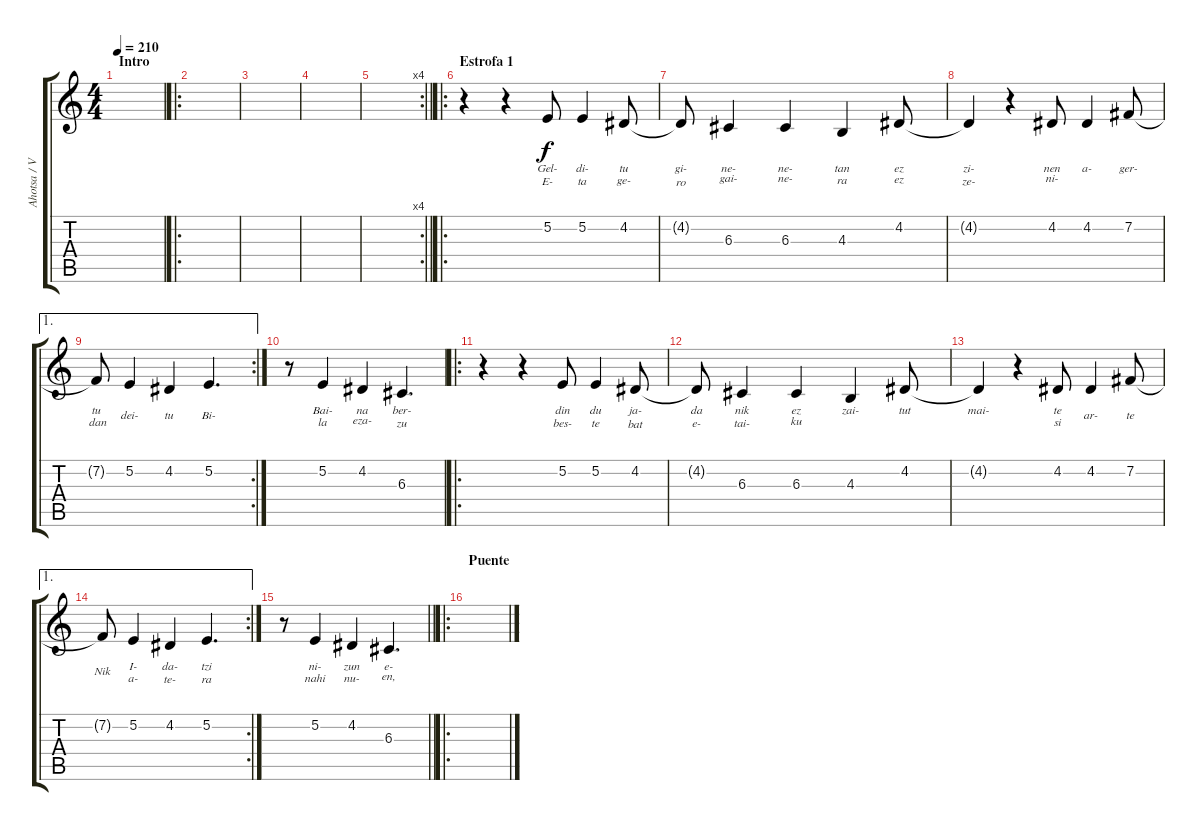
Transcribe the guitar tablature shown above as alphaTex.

\track ("Ahotsa / Voz" "Ahotsa / V") {instrument tenorsax}
\staff {score tabs}
\tuning (E4 B3 G3 D3 A2 E2) {hide}
\ts (4 4)
\section ("" "Intro")
\tempo 210
\clef g2
\ks c
|
\ro
|
|
|
\rc 4
\barLineRight lightlight
|
\ro
\section ("" "Estrofa 1")
r.4 r.4 5.2.8{lyrics (0 "Gel-") lyrics (1 "E-") lyrics (2 "") lyrics (3 "") lyrics (4 "")} 5.2.4{lyrics (0 "di-") lyrics (1 "ta") lyrics (2 "") lyrics (3 "") lyrics (4 "")} 4.2.8{lyrics (0 "tu") lyrics (1 "ge-") lyrics (2 "") lyrics (3 "") lyrics (4 "")} |
4.2{t}.8{lyrics (0 "gi-") lyrics (1 "ro") lyrics (2 "") lyrics (3 "") lyrics (4 "")} 6.3.4{lyrics (0 "ne-") lyrics (1 "gai-") lyrics (2 "") lyrics (3 "") lyrics (4 "")} 6.3.4{lyrics (0 "ne-") lyrics (1 "ne-") lyrics (2 "") lyrics (3 "") lyrics (4 "")} 4.3.4{lyrics (0 "tan") lyrics (1 "ra") lyrics (2 "") lyrics (3 "") lyrics (4 "")} 4.2.8{lyrics (0 "ez") lyrics (1 "ez") lyrics (2 "") lyrics (3 "") lyrics (4 "")} |
4.2{t}.4{lyrics (0 "zi-") lyrics (1 "ze-") lyrics (2 "") lyrics (3 "") lyrics (4 "")} r.4 4.2.8{lyrics (0 "nen") lyrics (1 "ni-") lyrics (2 "") lyrics (3 "") lyrics (4 "")} 4.2.4{lyrics (0 "a-") lyrics (1 " ") lyrics (2 "") lyrics (3 "") lyrics (4 "")} 7.2.8{lyrics (0 "ger-") lyrics (1 " ") lyrics (2 "") lyrics (3 "") lyrics (4 "")} |
\ae 1
\rc 2
7.2{t}.8{lyrics (0 "tu") lyrics (1 " dan") lyrics (2 "") lyrics (3 "") lyrics (4 "")} 5.2.4{lyrics (0 " ") lyrics (1 "dei-") lyrics (2 "") lyrics (3 "") lyrics (4 "")} 4.2.4{lyrics (0 " ") lyrics (1 "tu") lyrics (2 "") lyrics (3 "") lyrics (4 "")} 5.2.4{d lyrics (0 " ") lyrics (1 "Bi-") lyrics (2 "") lyrics (3 "") lyrics (4 "")} |
r.8 5.2.4{lyrics (0 "Bai-") lyrics (1 "la") lyrics (2 "") lyrics (3 "") lyrics (4 "")} 4.2.4{lyrics (0 "na") lyrics (1 "eza-") lyrics (2 "") lyrics (3 "") lyrics (4 "")} 6.3.4{d lyrics (0 "ber-") lyrics (1 "zu") lyrics (2 "") lyrics (3 "") lyrics (4 "")} |
\ro
r.4 r.4 5.2.8{lyrics (0 "din") lyrics (1 "bes-") lyrics (2 "") lyrics (3 "") lyrics (4 "")} 5.2.4{lyrics (0 "du") lyrics (1 "te") lyrics (2 "") lyrics (3 "") lyrics (4 "")} 4.2.8{lyrics (0 "ja-") lyrics (1 "bat") lyrics (2 "") lyrics (3 "") lyrics (4 "")} |
4.2{t}.8{lyrics (0 "da") lyrics (1 "e-") lyrics (2 "") lyrics (3 "") lyrics (4 "")} 6.3.4{lyrics (0 "nik") lyrics (1 "tai-") lyrics (2 "") lyrics (3 "") lyrics (4 "")} 6.3.4{lyrics (0 "ez") lyrics (1 "ku") lyrics (2 "") lyrics (3 "") lyrics (4 "")} 4.3.4{lyrics (0 "zai-") lyrics (1 " ") lyrics (2 "") lyrics (3 "") lyrics (4 "")} 4.2.8{lyrics (0 "tut") lyrics (1 " ") lyrics (2 "") lyrics (3 "") lyrics (4 "")} |
4.2{t}.4{lyrics (0 "mai-") lyrics (1 " ") lyrics (2 "") lyrics (3 "") lyrics (4 "")} r.4 4.2.8{lyrics (0 "te") lyrics (1 "si") lyrics (2 "") lyrics (3 "") lyrics (4 "")} 4.2.4{lyrics (0 " ") lyrics (1 "ar-") lyrics (2 "") lyrics (3 "") lyrics (4 "")} 7.2.8{lyrics (0 " ") lyrics (1 "te") lyrics (2 "") lyrics (3 "") lyrics (4 "")} |
\ae 1
\rc 2
7.2{t}.8{lyrics (0 " ") lyrics (1 "Nik") lyrics (2 "") lyrics (3 "") lyrics (4 "")} 5.2.4{lyrics (0 "I-") lyrics (1 "a-") lyrics (2 "") lyrics (3 "") lyrics (4 "")} 4.2.4{lyrics (0 "da-") lyrics (1 "te-") lyrics (2 "") lyrics (3 "") lyrics (4 "")} 5.2.4{d lyrics (0 "tzi") lyrics (1 "ra") lyrics (2 "") lyrics (3 "") lyrics (4 "")} |
\barLineRight lightlight
r.8 5.2.4{lyrics (0 "ni-") lyrics (1 "nahi") lyrics (2 "") lyrics (3 "") lyrics (4 "")} 4.2.4{lyrics (0 "zun") lyrics (1 "nu-") lyrics (2 "") lyrics (3 "") lyrics (4 "")} 6.3.4{d lyrics (0 "e-") lyrics (1 "en,") lyrics (2 "") lyrics (3 "") lyrics (4 "")} |
\ro
\section ("" "Puente")
